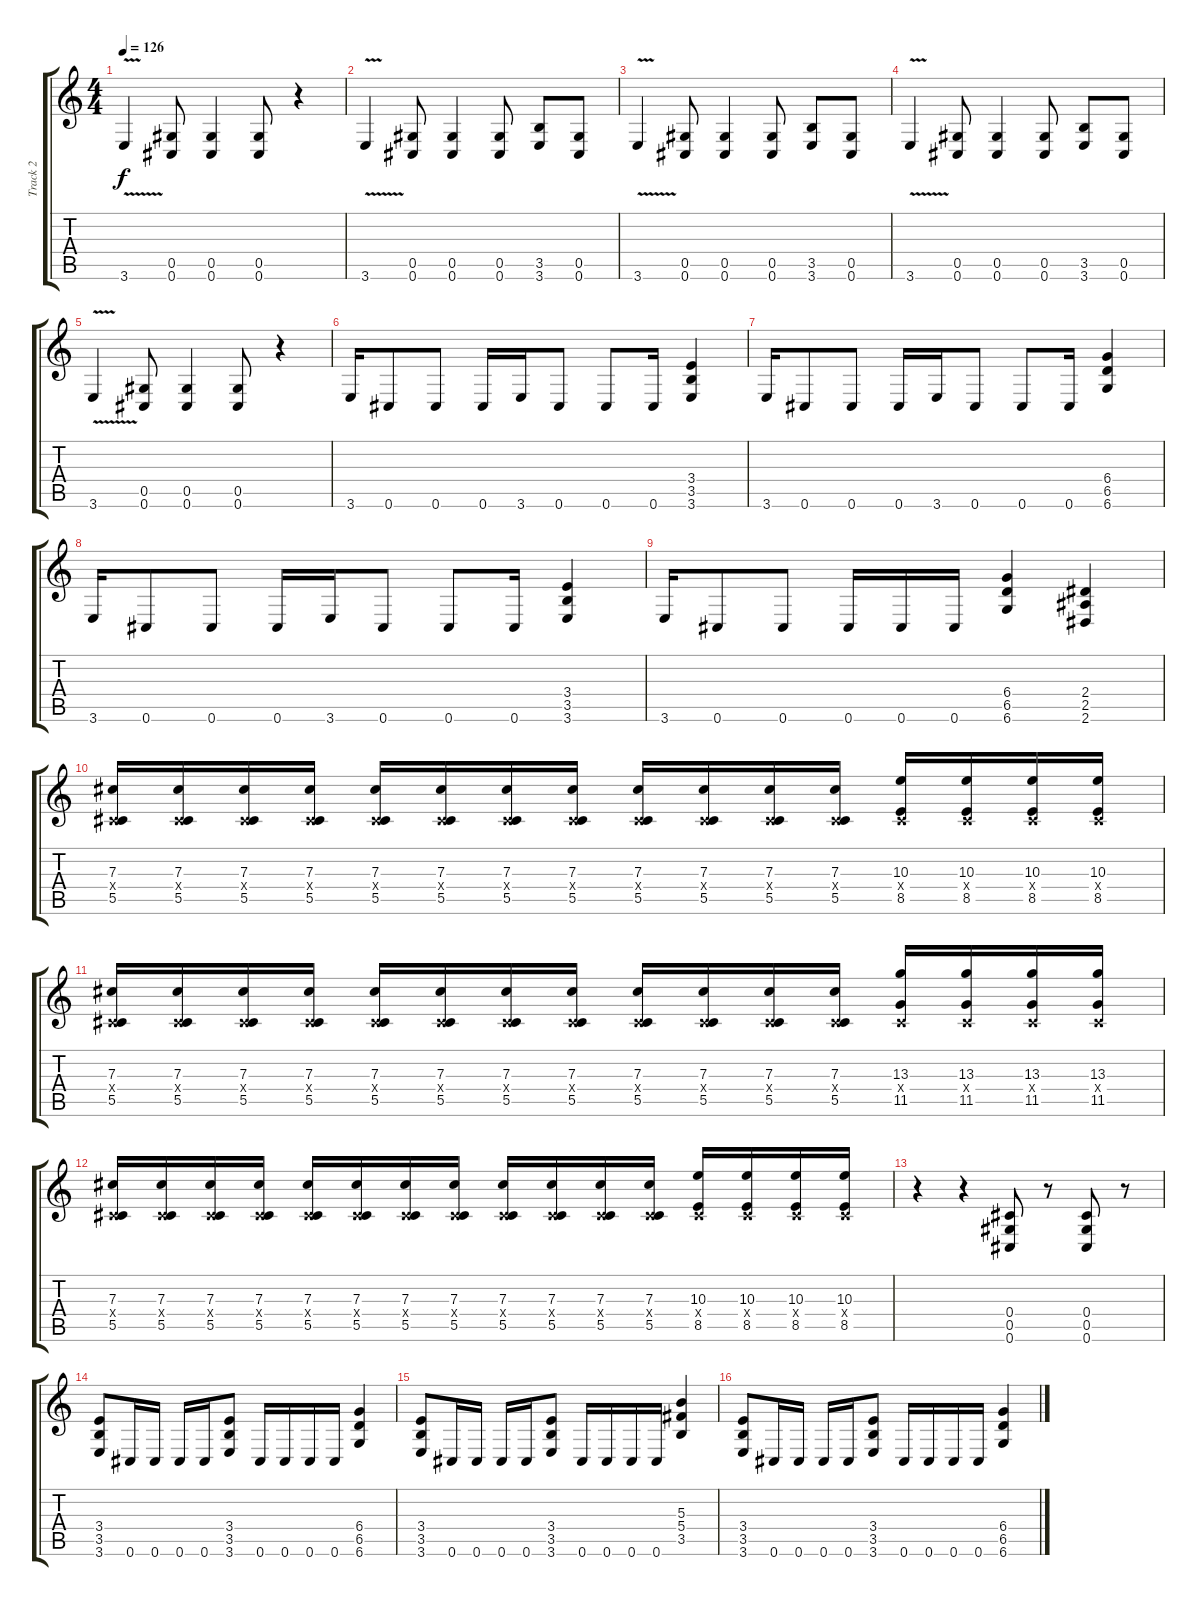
\track ("Track 2" "Track 2") {instrument distortionguitar}
\staff {score tabs}
\tuning (Eb4 Bb3 Gb3 Db3 Ab2 Db2) {hide}
\ts (4 4)
\tempo 126
\clef g2
\ks c
3.6{v}.4{dy f} (0.5 0.6).8 (0.5 0.6).4 (0.5 0.6).8 r.4 |
3.6{v}.4 (0.5 0.6).8 (0.5 0.6).4 (0.5 0.6).8 (3.5 3.6).8 (0.5 0.6).8 |
3.6{v}.4 (0.5 0.6).8 (0.5 0.6).4 (0.5 0.6).8 (3.5 3.6).8 (0.5 0.6).8 |
3.6{v}.4 (0.5 0.6).8 (0.5 0.6).4 (0.5 0.6).8 (3.5 3.6).8 (0.5 0.6).8 |
3.6{v}.4 (0.5 0.6).8 (0.5 0.6).4 (0.5 0.6).8 r.4 |
3.6.16 0.6.8 0.6.8 0.6.16 3.6.16 0.6.8 0.6.8 0.6.16 (3.4 3.5 3.6).4 |
3.6.16 0.6.8 0.6.8 0.6.16 3.6.16 0.6.8 0.6.8 0.6.16 (6.4 6.5 6.6).4 |
3.6.16 0.6.8 0.6.8 0.6.16 3.6.16 0.6.8 0.6.8 0.6.16 (3.4 3.5 3.6).4 |
3.6.16 0.6.8 0.6.8 0.6.16 0.6.16 0.6.16 (6.4 6.5 6.6).4 (2.4 2.5 2.6).4 |
(7.3 0.4{x} 5.5).16 (7.3 0.4{x} 5.5).16 (7.3 0.4{x} 5.5).16 (7.3 0.4{x} 5.5).16 (7.3 0.4{x} 5.5).16 (7.3 0.4{x} 5.5).16 (7.3 0.4{x} 5.5).16 (7.3 0.4{x} 5.5).16 (7.3 0.4{x} 5.5).16 (7.3 0.4{x} 5.5).16 (7.3 0.4{x} 5.5).16 (7.3 0.4{x} 5.5).16 (10.3 0.4{x} 8.5).16 (10.3 0.4{x} 8.5).16 (10.3 0.4{x} 8.5).16 (10.3 0.4{x} 8.5).16 |
(7.3 0.4{x} 5.5).16 (7.3 0.4{x} 5.5).16 (7.3 0.4{x} 5.5).16 (7.3 0.4{x} 5.5).16 (7.3 0.4{x} 5.5).16 (7.3 0.4{x} 5.5).16 (7.3 0.4{x} 5.5).16 (7.3 0.4{x} 5.5).16 (7.3 0.4{x} 5.5).16 (7.3 0.4{x} 5.5).16 (7.3 0.4{x} 5.5).16 (7.3 0.4{x} 5.5).16 (13.3 0.4{x} 11.5).16 (13.3 0.4{x} 11.5).16 (13.3 0.4{x} 11.5).16 (13.3 0.4{x} 11.5).16 |
(7.3 0.4{x} 5.5).16 (7.3 0.4{x} 5.5).16 (7.3 0.4{x} 5.5).16 (7.3 0.4{x} 5.5).16 (7.3 0.4{x} 5.5).16 (7.3 0.4{x} 5.5).16 (7.3 0.4{x} 5.5).16 (7.3 0.4{x} 5.5).16 (7.3 0.4{x} 5.5).16 (7.3 0.4{x} 5.5).16 (7.3 0.4{x} 5.5).16 (7.3 0.4{x} 5.5).16 (10.3 0.4{x} 8.5).16 (10.3 0.4{x} 8.5).16 (10.3 0.4{x} 8.5).16 (10.3 0.4{x} 8.5).16 |
r.4 r.4 (0.4 0.5 0.6).8 r.8 (0.4 0.5 0.6).8 r.8 |
(3.4 3.5 3.6).8 0.6.16 0.6.16 0.6.16 0.6.16 (3.4 3.5 3.6).8 0.6.16 0.6.16 0.6.16 0.6.16 (6.4 6.5 6.6).4 |
(3.4 3.5 3.6).8 0.6.16 0.6.16 0.6.16 0.6.16 (3.4 3.5 3.6).8 0.6.16 0.6.16 0.6.16 0.6.16 (5.3 5.4 3.5).4 |
(3.4 3.5 3.6).8 0.6.16 0.6.16 0.6.16 0.6.16 (3.4 3.5 3.6).8 0.6.16 0.6.16 0.6.16 0.6.16 (6.4 6.5 6.6).4
